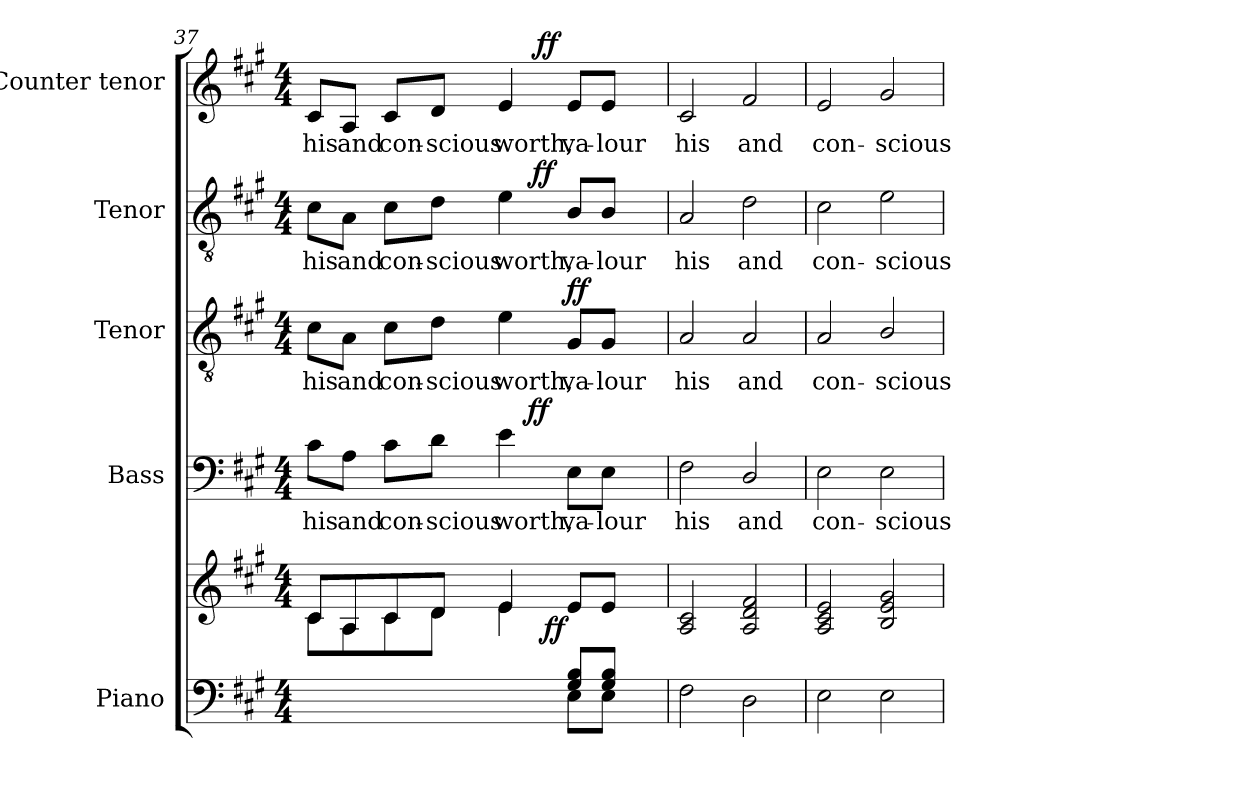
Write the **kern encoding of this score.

**kern	**kern	**dynam	**kern	**text	**dynam	**kern	**text	**dynam	**kern	**text	**dynam	**kern	**text	**dynam
*part5	*part5	*part5	*part4	*part4	*part4	*part3	*part3	*part3	*part2	*part2	*part2	*part1	*part1	*part1
*staff6	*staff5	*staff5/6	*staff4	*staff4	*staff4	*staff3	*staff3	*staff3	*staff2	*staff2	*staff2	*staff1	*staff1	*staff1
*I"Piano	*	*	*I"Bass	*	*	*I"Tenor	*	*	*I"Tenor	*	*	*I"Counter tenor	*	*
*I'Pno.	*	*	*I'B.	*	*	*I'T.	*	*	*I'T.	*	*	*	*	*
!!LO:LB:g=z
*clefF4	*clefG2	*	*clefF4	*	*	*clefGv2	*	*	*clefGv2	*	*	*clefG2	*	*
*	*	*	*	*	*	*ITrd7c12	*	*	*ITrd7c12	*	*	*	*	*
*k[f#c#g#]	*k[f#c#g#]	*	*k[f#c#g#]	*	*	*k[f#c#g#]	*	*	*k[f#c#g#]	*	*	*k[f#c#g#]	*	*
*A:	*A:	*	*A:	*	*	*A:	*	*	*A:	*	*	*A:	*	*
*M4/4	*M4/4	*	*M4/4	*	*	*M4/4	*	*	*M4/4	*	*	*M4/4	*	*
=37	=37	=37	=37	=37	=37	=37	=37	=37	=37	=37	=37	=37	=37	=37
*^	*^	*	*	*	*	*	*	*	*	*	*	*	*	*
*	*	*	*^	*	*	*	*	*	*	*	*	*	*	*	*	*
!	!	!	!	!	!	!	!LO:LY:b:color=#000000	!	!	!	!	!	!	!	!	!	!
!	!	!	!	!	!	!	!	!	!	!LO:LY:b:color=#000000	!	!	!	!	!	!	!
!	!	!	!	!	!	!	!	!	!	!	!	!	!LO:LY:b:color=#000000	!	!	!	!
!	!	!	!	!	!	!	!	!	!	!	!	!	!	!	!	!LO:LY:b:color=#000000	!
*	*	*	*	*^	*	*^	*	*	*	*	*	*^	*	*	*^	*	*
2.ryy	2ryy	8c#i/L	8c#i\L	2ryy	2ryy	.	8c#i\L	2ryy	his	.	8C#i\L	his	.	8C#i\L	2ryy	his	.	8c#i/L	2ryy	his	.
!	!	!	!	!	!	!	!	!	!LO:LY:b:color=#000000	!	!	!	!	!	!	!	!	!	!	!	!
!	!	!	!	!	!	!	!	!	!	!	!	!LO:LY:b:color=#000000	!	!	!	!	!	!	!	!	!
!	!	!	!	!	!	!	!	!	!	!	!	!	!	!	!	!LO:LY:b:color=#000000	!	!	!	!	!
!	!	!	!	!	!	!	!	!	!	!	!	!	!	!	!	!	!	!	!	!LO:LY:b:color=#000000	!
.	.	8Ai/	8Ai\	.	.	.	8Ai\J	.	and	.	8AAi\J	and	.	8AAi\J	.	and	.	8Ai/J	.	and	.
!	!	!	!	!	!	!	!	!	!LO:LY:b:color=#000000	!	!	!	!	!	!	!	!	!	!	!	!
!	!	!	!	!	!	!	!	!	!	!	!	!LO:LY:b:color=#000000	!	!	!	!	!	!	!	!	!
!	!	!	!	!	!	!	!	!	!	!	!	!	!	!	!	!LO:LY:b:color=#000000	!	!	!	!	!
!	!	!	!	!	!	!	!	!	!	!	!	!	!	!	!	!	!	!	!	!LO:LY:b:color=#000000	!
.	.	8c#i/	8c#i\	.	.	.	8c#i\L	.	con-	.	8C#i\L	con-	.	8C#i\L	.	con-	.	8c#i/L	.	con-	.
!	!	!	!	!	!	!	!	!	!LO:LY:b:color=#000000	!	!	!	!	!	!	!	!	!	!	!	!
!	!	!	!	!	!	!	!	!	!	!	!	!LO:LY:b:color=#000000	!	!	!	!	!	!	!	!	!
!	!	!	!	!	!	!	!	!	!	!	!	!	!	!	!	!LO:LY:b:color=#000000	!	!	!	!	!
!	!	!	!	!	!	!	!	!	!	!	!	!	!	!	!	!	!	!	!	!LO:LY:b:color=#000000	!
.	.	8di/J	8di\J	.	.	.	8di\J	.	-scious	.	8Di\J	-scious	.	8Di\J	.	-scious	.	8di/J	.	-scious	.
!	!	!	!	!	!	!	!	!	!LO:LY:b:color=#000000	!	!	!	!	!	!	!	!	!	!	!	!
!	!	!	!	!	!	!	!	!	!	!	!	!LO:LY:b:color=#000000	!	!	!	!	!	!	!	!	!
!	!	!	!	!	!	!	!	!	!	!	!	!	!	!	!	!LO:LY:b:color=#000000	!	!	!	!	!
!	!	!	!	!	!	!	!	!	!	!	!	!	!	!	!	!	!	!	!	!LO:LY:b:color=#000000	!
.	4ryy	4ei/	4ei\	2ryy	8ryy	.	4ei\	8ryy	worth,	.	4Ei\	worth,	.	4Ei\	8ryy	worth,	.	4ei/	8ryy	worth,	.
.	.	.	.	.	64ryy	.	.	256ryy	.	.	.	.	.	.	128.ryy	.	.	.	64ryy	.	.
.	.	.	.	.	.	.	.	4ryy	.	ff	.	.	.	.	.	.	.	.	.	.	.
.	.	.	.	.	.	.	.	.	.	.	.	.	.	.	4ryy	.	ff	.	.	.	.
.	.	.	.	.	128...ryy	.	.	.	.	.	.	.	.	.	.	.	.	.	1024ryy	.	.
.	.	.	.	.	.	.	.	.	.	.	.	.	.	.	.	.	.	.	4ryy	.	ff
.	.	.	.	.	4ryy	ff	.	.	.	.	.	.	.	.	.	.	.	.	.	.	.
!	!	!	!	!	!	!	!	!	!LO:LY:b:color=#000000	!	!	!	!	!	!	!	!	!	!	!	!
!	!	!	!	!	!	!	!	!	!	!	!	!LO:LY:b:color=#000000	!	!	!	!	!	!	!	!	!
!	!	!	!	!	!	!	!	!	!	!	!	!	!	!	!	!LO:LY:b:color=#000000	!	!	!	!	!
!	!	!	!	!	!	!	!	!	!	!	!	!	!	!	!	!	!	!	!	!LO:LY:b:color=#000000	!
8G#i/ 8BiL	8Ei\L	8ei/L	4ryy	.	.	.	8Ei\L	.	va-	.	8GG#i/L	va-	ff	8BBi/L	.	va-	.	8ei/L	.	va-	.
!	!	!	!	!	!	!	!	!	!LO:LY:b:color=#000000	!	!	!	!	!	!	!	!	!	!	!	!
!	!	!	!	!	!	!	!	!	!	!	!	!LO:LY:b:color=#000000	!	!	!	!	!	!	!	!	!
!	!	!	!	!	!	!	!	!	!	!	!	!	!	!	!	!LO:LY:b:color=#000000	!	!	!	!	!
!	!	!	!	!	!	!	!	!	!	!	!	!	!	!	!	!	!	!	!	!LO:LY:b:color=#000000	!
8G#i/ 8BiJ	8Ei\J	8ei/J	.	.	.	.	8Ei\J	.	-lour	.	8GG#i/J	-lour	.	8BBi/J	.	-lour	.	8ei/J	.	-lour	.
.	.	.	.	.	.	.	.	16ryy	.	.	.	.	.	.	.	.	.	.	.	.	.
.	.	.	.	.	.	.	.	.	.	.	.	.	.	.	16ryy	.	.	.	.	.	.
.	.	.	.	.	.	.	.	.	.	.	.	.	.	.	.	.	.	.	16ryy	.	.
.	.	.	.	.	16ryy	.	.	.	.	.	.	.	.	.	.	.	.	.	.	.	.
.	.	.	.	.	.	.	.	32...ryy	.	.	.	.	.	.	.	.	.	.	.	.	.
.	.	.	.	.	.	.	.	.	.	.	.	.	.	.	32ryy	.	.	.	.	.	.
.	.	.	.	.	.	.	.	.	.	.	.	.	.	.	.	.	.	.	32ryy	.	.
.	.	.	.	.	32ryy	.	.	.	.	.	.	.	.	.	.	.	.	.	.	.	.
.	.	.	.	.	.	.	.	.	.	.	.	.	.	.	64ryy	.	.	.	.	.	.
.	.	.	.	.	.	.	.	.	.	.	.	.	.	.	.	.	.	.	128...ryy	.	.
.	.	.	.	.	.	.	.	.	.	.	.	.	.	.	256ryy	.	.	.	.	.	.
.	.	.	.	.	1024ryy	.	.	.	.	.	.	.	.	.	.	.	.	.	.	.	.
*v	*v	*	*	*	*	*	*v	*v	*	*	*	*	*	*v	*v	*	*	*v	*v	*	*
*	*v	*v	*v	*v	*	*	*	*	*	*	*	*	*	*	*	*	*
=38	=38	=38	=38	=38	=38	=38	=38	=38	=38	=38	=38	=38	=38	=38
*^	*^	*	*^	*	*	*	*	*	*^	*	*	*^	*	*
*	*	*	*^	*	*	*	*	*	*	*	*	*	*	*	*	*	*	*	*
*	*	*	*	*^	*	*	*	*	*	*	*	*	*	*	*	*	*	*	*	*
!	!	!	!	!	!	!	!	!	!LO:LY:b:color=#000000	!	!	!	!	!	!	!	!	!	!	!	!
*v	*v	*	*	*	*	*	*v	*v	*	*	*	*	*	*v	*v	*	*	*v	*v	*	*
*	*v	*v	*v	*v	*	*	*	*	*	*	*	*	*	*	*	*	*
*^	*^	*	*^	*	*	*	*	*	*^	*	*	*^	*	*
*	*	*	*^	*	*	*	*	*	*	*	*	*	*	*	*	*	*	*	*
*	*	*	*	*^	*	*	*	*	*	*	*	*	*	*	*	*	*	*	*	*
!	!	!	!	!	!	!	!	!	!	!	!	!LO:LY:b:color=#000000	!	!	!	!	!	!	!	!	!
*v	*v	*	*	*	*	*	*v	*v	*	*	*	*	*	*v	*v	*	*	*v	*v	*	*
*	*v	*v	*v	*v	*	*	*	*	*	*	*	*	*	*	*	*	*
*^	*^	*	*^	*	*	*	*	*	*^	*	*	*^	*	*
*	*	*	*^	*	*	*	*	*	*	*	*	*	*	*	*	*	*	*	*
*	*	*	*	*^	*	*	*	*	*	*	*	*	*	*	*	*	*	*	*	*
!	!	!	!	!	!	!	!	!	!	!	!	!	!	!	!	!LO:LY:b:color=#000000	!	!	!	!	!
*v	*v	*	*	*	*	*	*v	*v	*	*	*	*	*	*v	*v	*	*	*v	*v	*	*
*	*v	*v	*v	*v	*	*	*	*	*	*	*	*	*	*	*	*	*
*^	*^	*	*^	*	*	*	*	*	*^	*	*	*^	*	*
*	*	*	*^	*	*	*	*	*	*	*	*	*	*	*	*	*	*	*	*
*	*	*	*	*^	*	*	*	*	*	*	*	*	*	*	*	*	*	*	*	*
!	!	!	!	!	!	!	!	!	!	!	!	!	!	!	!	!	!	!	!	!LO:LY:b:color=#000000	!
*v	*v	*	*	*	*	*	*v	*v	*	*	*	*	*	*v	*v	*	*	*v	*v	*	*
*	*v	*v	*v	*v	*	*	*	*	*	*	*	*	*	*	*	*	*
2F#i\	2Ai/ 2c#i	.	2F#i\	his	.	2AAi/	his	.	2AAi/	his	.	2c#i/	his	.
!	!	!	!	!LO:LY:b:color=#000000	!	!	!	!	!	!	!	!	!	!
!	!	!	!	!	!	!	!LO:LY:b:color=#000000	!	!	!	!	!	!	!
!	!	!	!	!	!	!	!	!	!	!LO:LY:b:color=#000000	!	!	!	!
!	!	!	!	!	!	!	!	!	!	!	!	!	!LO:LY:b:color=#000000	!
2Di\	2Ai/ 2di 2f#i	.	2Di/	and	.	2AAi/	and	.	2Di\	and	.	2f#i/	and	.
=39	=39	=39	=39	=39	=39	=39	=39	=39	=39	=39	=39	=39	=39	=39
!	!	!	!	!LO:LY:b:color=#000000	!	!	!	!	!	!	!	!	!	!
!	!	!	!	!	!	!	!LO:LY:b:color=#000000	!	!	!	!	!	!	!
!	!	!	!	!	!	!	!	!	!	!LO:LY:b:color=#000000	!	!	!	!
!	!	!	!	!	!	!	!	!	!	!	!	!	!LO:LY:b:color=#000000	!
2Ei\	2Ai/ 2c#i 2ei	.	2Ei\	con-	.	2AAi/	con-	.	2C#i\	con-	.	2ei/	con-	.
!	!	!	!	!LO:LY:b:color=#000000	!	!	!	!	!	!	!	!	!	!
!	!	!	!	!	!	!	!LO:LY:b:color=#000000	!	!	!	!	!	!	!
!	!	!	!	!	!	!	!	!	!	!LO:LY:b:color=#000000	!	!	!	!
!	!	!	!	!	!	!	!	!	!	!	!	!	!LO:LY:b:color=#000000	!
2Ei\	2Bi/ 2ei 2g#i	.	2Ei\	-scious	.	2BBi/	-scious	.	2Ei\	-scious	.	2g#i/	-scious	.
=	=	=	=	=	=	=	=	=	=	=	=	=	=	=
*-	*-	*-	*-	*-	*-	*-	*-	*-	*-	*-	*-	*-	*-	*-
